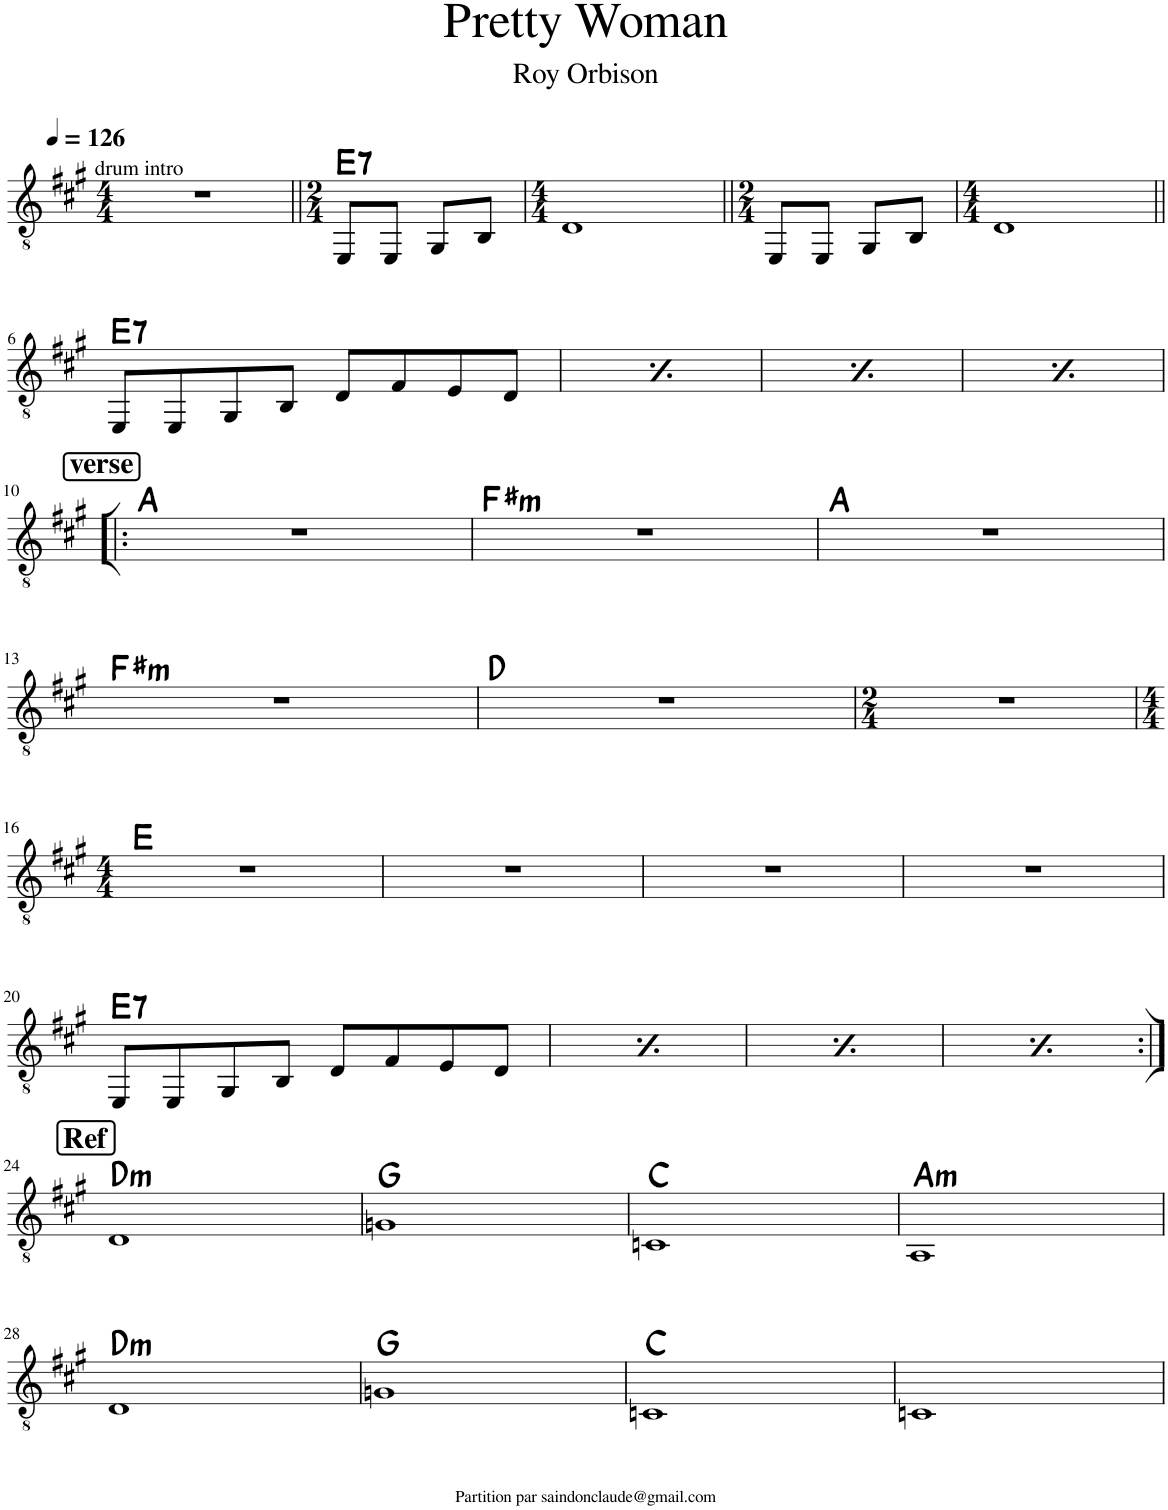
**kern	**harte
*part1	*part1
*staff1	*
*I"Classical Guitar	*
*I'Guit.	*
*clefGv2	*
*k[f#c#g#]	*
*M4/4	*
*MM126	*
=1	=1
!LO:TX:a:t=drum intro	!
1r	.
=2||	=2||
*M2/4	*
!	!LO:H:kt=7
8EE/L	E:7
8EE/J	.
8GG#/L	.
8BB/J	.
=3	=3
*M4/4	*
1D	.
=4||	=4||
*M2/4	*
8EE/L	.
8EE/J	.
8GG#/L	.
8BB/J	.
=5	=5
*M4/4	*
1D	.
!!LO:LB:g=z
=6||	=6||
!	!LO:H:kt=7
8EE/L	E:7
8EE/	.
8GG#/	.
8BB/J	.
8D/L	.
8F#/	.
8E/	.
8D/J	.
=7	=7
!	!LO:H:kt=7
8EE/L	E:7
8EE/	.
8GG#/	.
8BB/J	.
8D/L	.
8F#/	.
8E/	.
8D/J	.
=8	=8
!	!LO:H:kt=7
8EE/L	E:7
8EE/	.
8GG#/	.
8BB/J	.
8D/L	.
8F#/	.
8E/	.
8D/J	.
=9	=9
!	!LO:H:kt=7
8EE/L	E:7
8EE/	.
8GG#/	.
8BB/J	.
8D/L	.
8F#/	.
8E/	.
8D/J	.
!!LO:LB:g=z
!!LO:REH:place=s1:a:B:rj:fs=14:t=verse
=10!|:	=10!|:
1r	A:maj
=11	=11
!	!LO:H:kt=m
1r	F#:min
=12	=12
1r	A:maj
!!LO:LB:g=z
=13	=13
!	!LO:H:kt=m
1r	F#:min
=14	=14
1r	D:maj
=15	=15
*M2/4	*
2r	.
!!LO:LB:g=z
=16	=16
*M4/4	*
1r	E:maj
=17	=17
1r	.
=18	=18
1r	.
=19	=19
1r	.
!!LO:LB:g=z
=20	=20
!	!LO:H:kt=7
8EE/L	E:7
8EE/	.
8GG#/	.
8BB/J	.
8D/L	.
8F#/	.
8E/	.
8D/J	.
=21	=21
!	!LO:H:kt=7
8EE/L	E:7
8EE/	.
8GG#/	.
8BB/J	.
8D/L	.
8F#/	.
8E/	.
8D/J	.
=22	=22
!	!LO:H:kt=7
8EE/L	E:7
8EE/	.
8GG#/	.
8BB/J	.
8D/L	.
8F#/	.
8E/	.
8D/J	.
=23	=23
!	!LO:H:kt=7
8EE/L	E:7
8EE/	.
8GG#/	.
8BB/J	.
8D/L	.
8F#/	.
8E/	.
8D/J	.
!!LO:LB:g=z
!!LO:REH:place=s1:a:B:rj:fs=14:t=Ref
=24:|!	=24:|!
!	!LO:H:kt=m
1D	D:min
=25	=25
1Gn	G:maj
=26	=26
1Cn	C:maj
=27	=27
!	!LO:H:kt=m
1AA	A:min
!!LO:LB:g=z
=28	=28
!	!LO:H:kt=m
1D	D:min
=29	=29
1Gn	G:maj
=30	=30
1Cn	C:maj
=31	=31
1Cn	.
=	=
*-	*-
